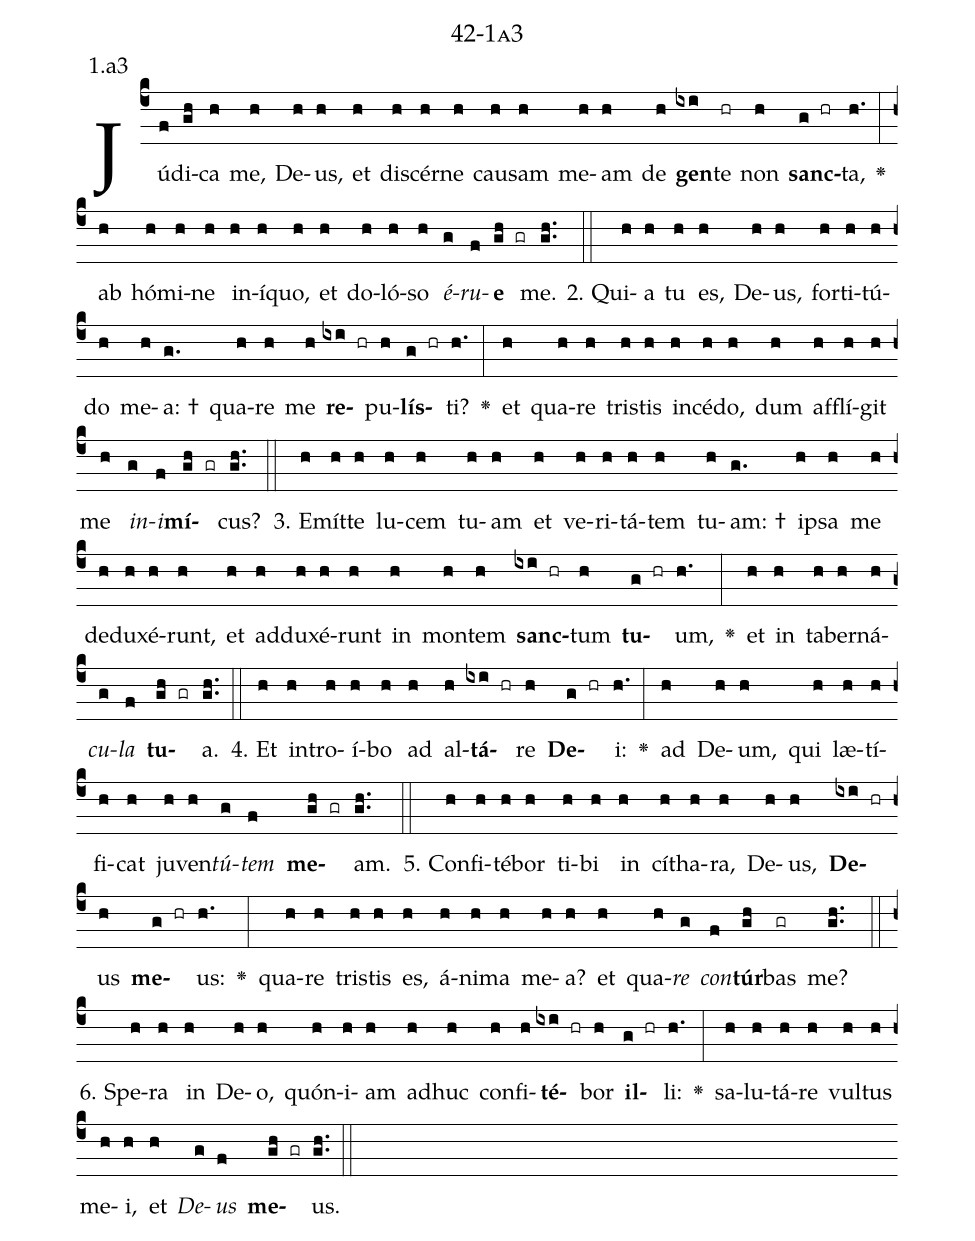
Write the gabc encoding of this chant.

name: 42-1a3;
annotation: 1.a3;
%%
(c4)Jú(f)di(gh)ca(h) me,(h) De(h)us,(h) et(h) di(h)scér(h)ne(h) cau(h)sam(h) me(h)am(h) de(h) <b>gen</b>(ixi)te(hr) non(h) <b>sanc</b>(g hr)ta,(h.) <v>\greheightstar</v>(:) ab(h) hó(h)mi(h)ne(h) in(h)í(h)quo,(h) et(h) do(h)ló(h)so(h) <i>é</i>(g)<i>ru</i>(f)<b>e</b>(gh gr) me.(gh..) (::)
2. Qui(h)a(h) tu(h) es,(h) De(h)us,(h) for(h)ti(h)tú(h)do(h) me(h)a: †(g.) qua(h)re(h) me(h) <b>re</b>(ixi hr)pu(h)<b>lís</b>(g hr)ti?(h.) <v>\greheightstar</v>(:) et(h) qua(h)re(h) tris(h)tis(h) in(h)cé(h)do,(h) dum(h) af(h)flí(h)git(h) me(h) <i>in</i>(g)<i>i</i>(f)<b>mí</b>(gh gr)cus?(gh..) (::)
3. E(h)mít(h)te(h) lu(h)cem(h) tu(h)am(h) et(h) ve(h)ri(h)tá(h)tem(h) tu(h)am: †(g.) ip(h)sa(h) me(h) de(h)du(h)xé(h)runt,(h) et(h) ad(h)du(h)xé(h)runt(h) in(h) mon(h)tem(h) <b>sanc</b>(ixi hr)tum(h) <b>tu</b>(g hr)um,(h.) <v>\greheightstar</v>(:) et(h) in(h) ta(h)ber(h)ná(h)<i>cu</i>(g)<i>la</i>(f) <b>tu</b>(gh gr)a.(gh..) (::)
4. Et(h) in(h)tro(h)í(h)bo(h) ad(h) al(h)<b>tá</b>(ixi hr)re(h) <b>De</b>(g hr)i:(h.) <v>\greheightstar</v>(:) ad(h) De(h)um,(h) qui(h) læ(h)tí(h)fi(h)cat(h) ju(h)ven(h)<i>tú</i>(g)<i>tem</i>(f) <b>me</b>(gh gr)am.(gh..) (::)
5. Con(h)fi(h)té(h)bor(h) ti(h)bi(h) in(h) cí(h)tha(h)ra,(h) De(h)us,(h) <b>De</b>(ixi hr)us(h) <b>me</b>(g hr)us:(h.) <v>\greheightstar</v>(:) qua(h)re(h) tris(h)tis(h) es,(h) á(h)ni(h)ma(h) me(h)a?(h) et(h) qua(h)<i>re</i>(g) <i>con</i>(f)<b>túr</b>(gh)bas(gr) me?(gh..) (::)
6. Spe(h)ra(h) in(h) De(h)o,(h) quón(h)i(h)am(h) ad(h)huc(h) con(h)fi(h)<b>té</b>(ixi hr)bor(h) <b>il</b>(g hr)li:(h.) <v>\greheightstar</v>(:) sa(h)lu(h)tá(h)re(h) vul(h)tus(h) me(h)i,(h) et(h) <i>De</i>(g)<i>us</i>(f) <b>me</b>(gh gr)us.(gh..) (::)
